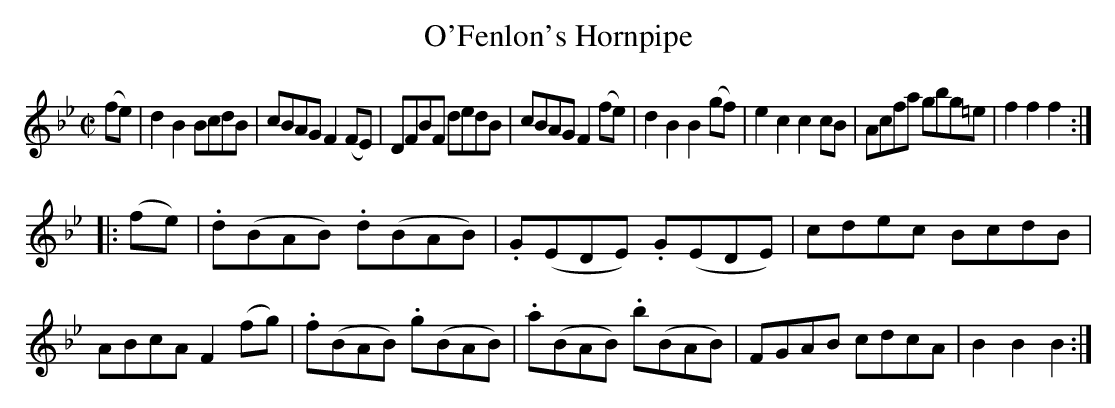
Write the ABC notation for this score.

X:1
T: O'Fenlon's Hornpipe
M: C|
L: 1/8
K: Bb
(fe) |\
d2B2 BcdB | cBAG F2(FE) | DFBF dedB | cBAG F2(fe) |\
d2B2 B2(gf) | e2c2 c2cB | Acfa gbg=e | f2f2 f2 :|
|: (fe) |\
.d(BAB) .d(BAB) | .G(EDE) .G(EDE) | cdec BcdB | ABcA F2(fg) |\
.f(BAB) .g(BAB) | .a(BAB) .b(BAB) | FGAB cdcA | B2B2 B2 :|
